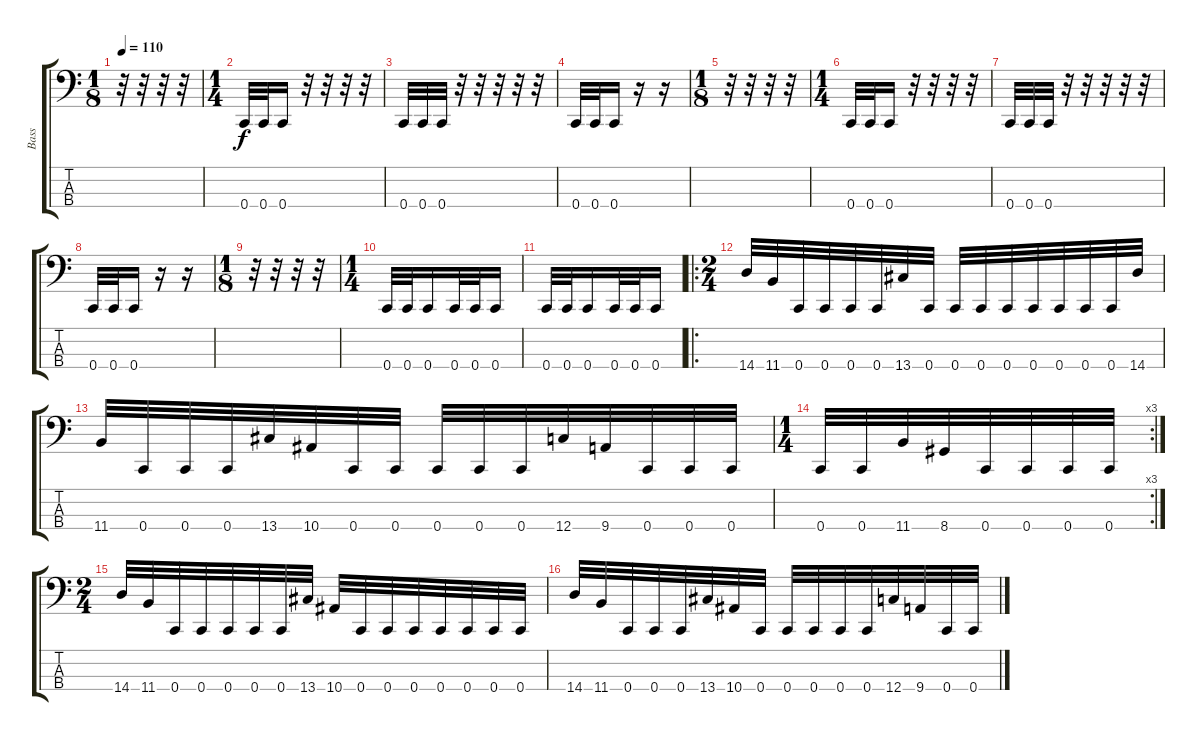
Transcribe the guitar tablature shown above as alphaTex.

\track ("Bass" "Bass") {instrument electricbasspick}
\staff {score tabs}
\tuning (F2 C2 G1 C1) {hide}
\ts (1 8)
\tempo 110
\clef f4
\ks c
r.32{dy f} r.32 r.32 r.32 |
\ts (1 4)
0.4.32 0.4.32 0.4.16 r.32 r.32 r.32 r.32 |
0.4.32 0.4.32 0.4.32 r.32 r.32 r.32 r.32 r.32 |
0.4.32 0.4.32 0.4.16 r.16 r.16 |
\ts (1 8)
r.32 r.32 r.32 r.32 |
\ts (1 4)
0.4.32 0.4.32 0.4.16 r.32 r.32 r.32 r.32 |
0.4.32 0.4.32 0.4.32 r.32 r.32 r.32 r.32 r.32 |
0.4.32 0.4.32 0.4.16 r.16 r.16 |
\ts (1 8)
r.32 r.32 r.32 r.32 |
\ts (1 4)
0.4.32 0.4.32 0.4.16 0.4.32 0.4.32 0.4.16 |
0.4.32 0.4.32 0.4.16 0.4.32 0.4.32 0.4.16 |
\ro
\ts (2 4)
14.4.32 11.4.32 0.4.32 0.4.32 0.4.32 0.4.32 13.4.32 0.4.32 0.4.32 0.4.32 0.4.32 0.4.32 0.4.32 0.4.32 0.4.32 14.4.32 |
11.4.32 0.4.32 0.4.32 0.4.32 13.4.32 10.4.32 0.4.32 0.4.32 0.4.32 0.4.32 0.4.32 12.4.32 9.4.32 0.4.32 0.4.32 0.4.32 |
\rc 3
\ts (1 4)
0.4.32 0.4.32 11.4.32 8.4.32 0.4.32 0.4.32 0.4.32 0.4.32 |
\ts (2 4)
14.4.32 11.4.32 0.4.32 0.4.32 0.4.32 0.4.32 0.4.32 13.4.32 10.4.32 0.4.32 0.4.32 0.4.32 0.4.32 0.4.32 0.4.32 0.4.32 |
14.4.32 11.4.32 0.4.32 0.4.32 0.4.32 13.4.32 10.4.32 0.4.32 0.4.32 0.4.32 0.4.32 0.4.32 12.4.32 9.4.32 0.4.32 0.4.32
